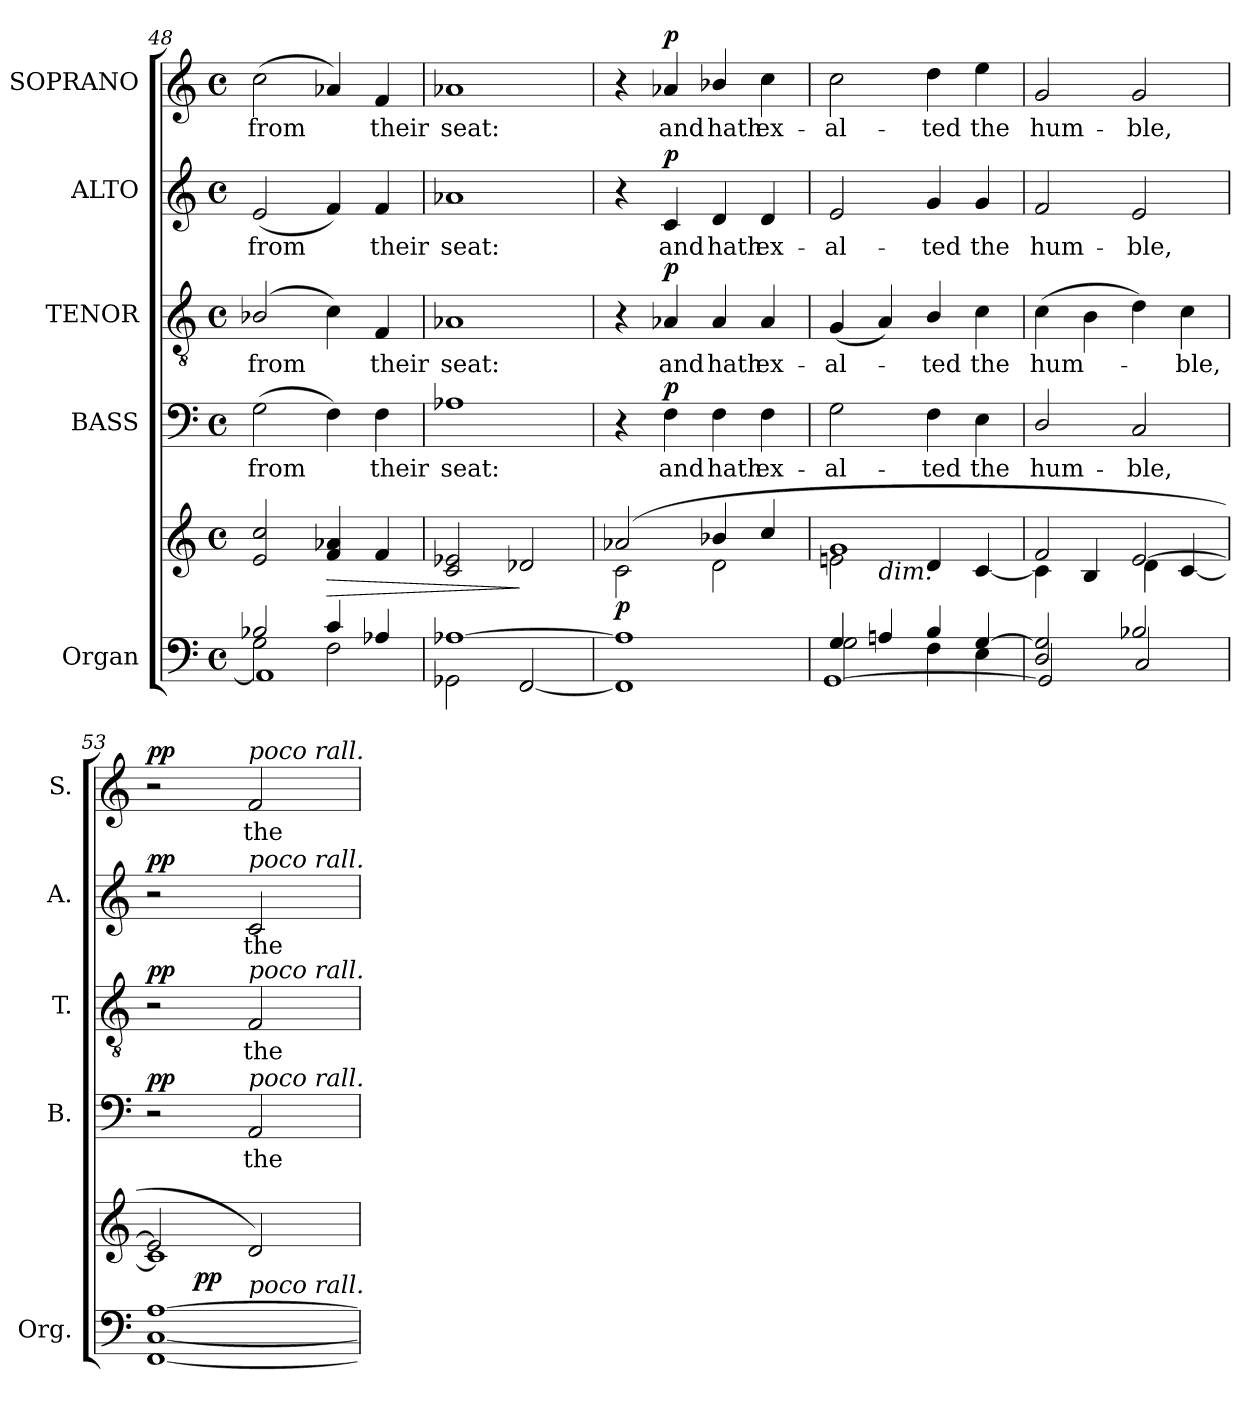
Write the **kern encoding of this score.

**kern	**kern	**dynam	**kern	**text	**dynam	**kern	**text	**dynam	**kern	**text	**dynam	**kern	**text	**dynam
*part5	*part5	*part5	*part4	*part4	*part4	*part3	*part3	*part3	*part2	*part2	*part2	*part1	*part1	*part1
*staff6	*staff5	*staff5/6	*staff4	*staff4	*staff4	*staff3	*staff3	*staff3	*staff2	*staff2	*staff2	*staff1	*staff1	*staff1
*I"Organ	*	*	*I"BASS	*	*	*I"TENOR	*	*	*I"ALTO	*	*	*I"SOPRANO	*	*
*I'Org.	*	*	*I'B.	*	*	*I'T.	*	*	*I'A.	*	*	*I'S.	*	*
*clefF4	*clefG2	*	*clefF4	*	*	*clefGv2	*	*	*clefG2	*	*	*clefG2	*	*
*	*	*	*	*	*	*ITrd7c12	*	*	*	*	*	*	*	*
*k[]	*k[]	*	*k[]	*	*	*k[]	*	*	*k[]	*	*	*k[]	*	*
*C:	*C:	*	*C:	*	*	*C:	*	*	*C:	*	*	*C:	*	*
*M4/4	*M4/4	*	*M4/4	*	*	*M4/4	*	*	*M4/4	*	*	*M4/4	*	*
*met(c)	*met(c)	*	*met(c)	*	*	*met(c)	*	*	*met(c)	*	*	*met(c)	*	*
=48	=48	=48	=48	=48	=48	=48	=48	=48	=48	=48	=48	=48	=48	=48
*^	*	*	*	*	*	*	*	*	*	*	*	*	*	*
*	*^	*	*	*	*	*	*	*	*	*	*	*	*	*	*
!	!	!	!	!	!	!LO:LY:b:color=#000000	!	!	!	!	!	!	!	!	!	!
!	!	!	!	!	!	!	!	!	!LO:LY:b:color=#000000	!	!	!	!	!	!	!
!	!	!	!	!	!	!	!	!	!	!	!	!LO:LY:b:color=#000000	!	!	!	!
!	!	!	!	!	!	!	!	!	!	!	!	!	!	!	!LO:LY:b:color=#000000	!
2B-Xi/	2Gi\	1AA-i]	2ei/ 2cci	.	(2Gi\	from	.	(2BB-Xi/	from	.	(2ei/	from	.	(2cci\	from	.
!	!	!	!	!LO:HP:b	!	!	!	!	!	!	!	!	!	!	!	!
4ci/	2Fi\	.	4fi/ 4a-Xi	>	4Fi\)	.	.	4Ci\)	.	.	4fi/)	.	.	4a-Xi/)	.	.
!	!	!	!	!	!	!LO:LY:b:color=#000000	!	!	!	!	!	!	!	!	!	!
!	!	!	!	!	!	!	!	!	!LO:LY:b:color=#000000	!	!	!	!	!	!	!
!	!	!	!	!	!	!	!	!	!	!	!	!LO:LY:b:color=#000000	!	!	!	!
!	!	!	!	!	!	!	!	!	!	!	!	!	!	!	!LO:LY:b:color=#000000	!
4A-Xi/	.	.	4fi/	.	4Fi\	their	.	4FFi/	their	.	4fi/	their	.	4fi/	their	.
*	*v	*v	*	*	*	*	*	*	*	*	*	*	*	*	*	*
=49	=49	=49	=49	=49	=49	=49	=49	=49	=49	=49	=49	=49	=49	=49	=49
!	!	!	!	!	!LO:LY:b:color=#000000	!	!	!	!	!	!	!	!	!	!
!	!	!	!	!	!	!	!	!LO:LY:b:color=#000000	!	!	!	!	!	!	!
!	!	!	!	!	!	!	!	!	!	!	!LO:LY:b:color=#000000	!	!	!	!
!	!	!	!	!	!	!	!	!	!	!	!	!	!	!LO:LY:b:color=#000000	!
[1A-Xi	2GG-Xi\	2ci/ 2e-Xi	.	1A-Xi	seat:	.	1AA-Xi	seat:	.	1a-Xi	seat:	.	1a-Xi	seat:	.
.	[2FFi/	2d-Xi/	]	.	.	.	.	.	.	.	.	.	.	.	.
=50	=50	=50	=50	=50	=50	=50	=50	=50	=50	=50	=50	=50	=50	=50	=50
*	*	*^	*	*	*	*	*	*	*	*	*	*	*	*	*
1A-i]	1FFi]	(2a-Xi/	2ci\	p	4r	.	.	4r	.	.	4r	.	.	4r	.	.
!	!	!	!	!	!	!LO:LY:b:color=#000000	!	!	!	!	!	!	!	!	!	!
!	!	!	!	!	!	!	!	!	!LO:LY:b:color=#000000	!	!	!	!	!	!	!
!	!	!	!	!	!	!	!	!	!	!	!	!LO:LY:b:color=#000000	!	!	!	!
!	!	!	!	!	!	!	!	!	!	!	!	!	!	!	!LO:LY:b:color=#000000	!
.	.	.	.	.	4Fi\	and	p	4AA-Xi/	and	p	4ci/	and	p	4a-Xi/	and	p
!	!	!	!	!	!	!LO:LY:b:color=#000000	!	!	!	!	!	!	!	!	!	!
!	!	!	!	!	!	!	!	!	!LO:LY:b:color=#000000	!	!	!	!	!	!	!
!	!	!	!	!	!	!	!	!	!	!	!	!LO:LY:b:color=#000000	!	!	!	!
!	!	!	!	!	!	!	!	!	!	!	!	!	!	!	!LO:LY:b:color=#000000	!
.	.	4b-Xi/	2di\	.	4Fi\	hath	.	4AA-i/	hath	.	4di/	hath	.	4b-Xi/	hath	.
!	!	!	!	!	!	!LO:LY:b:color=#000000	!	!	!	!	!	!	!	!	!	!
!	!	!	!	!	!	!	!	!	!LO:LY:b:color=#000000	!	!	!	!	!	!	!
!	!	!	!	!	!	!	!	!	!	!	!	!LO:LY:b:color=#000000	!	!	!	!
!	!	!	!	!	!	!	!	!	!	!	!	!	!	!	!LO:LY:b:color=#000000	!
.	.	4cci/	.	.	4Fi\	ex-	.	4AA-i/	ex-	.	4di/	ex-	.	4cci\	ex-	.
=51	=51	=51	=51	=51	=51	=51	=51	=51	=51	=51	=51	=51	=51	=51	=51	=51
*	*^	*	*	*	*	*	*	*	*	*	*	*	*	*	*	*
!	!	!	!	!	!	!	!LO:LY:b:color=#000000	!	!	!	!	!	!	!	!	!	!
!	!	!	!	!	!	!	!	!	!	!LO:LY:b:color=#000000	!	!	!	!	!	!	!
!	!	!	!	!	!	!	!	!	!	!	!	!	!LO:LY:b:color=#000000	!	!	!	!
!	!	!	!	!	!	!	!	!	!	!	!	!	!	!	!	!LO:LY:b:color=#000000	!
*	*	*	*	*^	*	*	*	*	*	*	*	*	*	*	*	*	*
4Gi/	2Gi\	[1GGi	1gi	2eni\	4ryy	.	2Gi\	-al-	.	(4GGi/	-al-	.	2ei/	-al-	.	2cci\	-al-	.
!	!	!	!	!	!LO:TX:b:i:t=dim.	!	!	!	!	!	!	!	!	!	!	!	!	!
4Ani/	.	.	.	.	2.ryy	.	.	.	.	4AAi/)	.	.	.	.	.	.	.	.
!	!	!	!	!	!	!	!	!LO:LY:b:color=#000000	!	!	!	!	!	!	!	!	!	!
!	!	!	!	!	!	!	!	!	!	!	!LO:LY:b:color=#000000	!	!	!	!	!	!	!
!	!	!	!	!	!	!	!	!	!	!	!	!	!	!LO:LY:b:color=#000000	!	!	!	!
!	!	!	!	!	!	!	!	!	!	!	!	!	!	!	!	!	!LO:LY:b:color=#000000	!
4Bi/	4Fi\	.	.	4di/	.	.	4Fi\	-ted	.	4BBi/	-ted	.	4gi/	-ted	.	4ddi\	-ted	.
!	!	!	!	!	!	!	!	!LO:LY:b:color=#000000	!	!	!	!	!	!	!	!	!	!
!	!	!	!	!	!	!	!	!	!	!	!LO:LY:b:color=#000000	!	!	!	!	!	!	!
!	!	!	!	!	!	!	!	!	!	!	!	!	!	!LO:LY:b:color=#000000	!	!	!	!
!	!	!	!	!	!	!	!	!	!	!	!	!	!	!	!	!	!LO:LY:b:color=#000000	!
[4Gi/	4Ei\	.	.	[4ci/	.	.	4Ei\	the	.	4Ci\	the	.	4gi/	the	.	4eei\	the	.
*	*v	*v	*	*	*	*	*	*	*	*	*	*	*	*	*	*	*	*
*	*	*	*v	*v	*	*	*	*	*	*	*	*	*	*	*	*	*
!!LO:LB:g=z
=52	=52	=52	=52	=52	=52	=52	=52	=52	=52	=52	=52	=52	=52	=52	=52	=52
*	*	*	*^	*	*	*	*	*	*	*	*	*	*	*	*	*
!	!	!	!	!	!	!	!LO:LY:b:color=#000000	!	!	!	!	!	!	!	!	!	!
*	*	*	*v	*v	*	*	*	*	*	*	*	*	*	*	*	*	*
*	*	*	*^	*	*	*	*	*	*	*	*	*	*	*	*	*
!	!	!	!	!	!	!	!	!	!	!LO:LY:b:color=#000000	!	!	!	!	!	!	!
*	*	*	*v	*v	*	*	*	*	*	*	*	*	*	*	*	*	*
*	*	*	*^	*	*	*	*	*	*	*	*	*	*	*	*	*
!	!	!	!	!	!	!	!	!	!	!	!	!	!LO:LY:b:color=#000000	!	!	!	!
*	*	*	*v	*v	*	*	*	*	*	*	*	*	*	*	*	*	*
*	*	*	*^	*	*	*	*	*	*	*	*	*	*	*	*	*
!	!	!	!	!	!	!	!	!	!	!	!	!	!	!	!	!LO:LY:b:color=#000000	!
*	*	*	*v	*v	*	*	*	*	*	*	*	*	*	*	*	*	*
2Di/ 2Gi]	2GGi/]	2fi/	4ci\]	.	2Di/	hum-	.	(4Ci\	hum-	.	2fi/	hum-	.	2gi/	hum-	.
.	.	.	4Bi/	.	.	.	.	4BBi\	.	.	.	.	.	.	.	.
!	!	!	!	!	!	!LO:LY:b:color=#000000	!	!	!	!	!	!	!	!	!	!
!	!	!	!	!	!	!	!	!	!	!	!	!LO:LY:b:color=#000000	!	!	!	!
!	!	!	!	!	!	!	!	!	!	!	!	!	!	!	!LO:LY:b:color=#000000	!
2B-Xi/	2Ci/	[2ei/	4di\	.	2Ci/	-ble,	.	4Di\)	.	.	2ei/	-ble,	.	2gi/	-ble,	.
!	!	!	!	!	!	!	!	!	!LO:LY:b:color=#000000	!	!	!	!	!	!	!
.	.	.	[4ci/	.	.	.	.	4Ci\	-ble,	.	.	.	.	.	.	.
=53	=53	=53	=53	=53	=53	=53	=53	=53	=53	=53	=53	=53	=53	=53	=53	=53
*^	*^	*	*	*	*	*	*	*	*	*	*	*	*	*	*	*
[1Ai	[1FFi [1Ci	8..ryy	2ryy	2ei/]	1ci]	.	2r	.	pp	2r	.	pp	2r	.	pp	2r	.	pp
.	.	2ryy	.	.	.	pp	.	.	.	.	.	.	.	.	.	.	.	.
!	!	!	!	!	!	!	!	!LO:LY:b:color=#000000	!	!	!	!	!	!	!	!	!	!
!	!	!	!	!	!	!	!	!	!	!	!LO:LY:b:color=#000000	!	!	!	!	!	!	!
!	!	!	!	!	!	!	!	!	!	!	!	!	!	!LO:LY:b:color=#000000	!	!	!	!
!	!	!	!	!	!	!	!	!	!	!	!	!	!	!	!	!LO:TX:a:i:t=poco rall.	!	!
!	!	!	!	!	!	!	!	!	!	!	!	!	!LO:TX:a:i:t=poco rall.	!	!	!	!	!
!	!	!	!	!	!	!	!	!	!	!LO:TX:a:i:t=poco rall.	!	!	!	!	!	!	!	!
!	!	!	!	!	!	!	!LO:TX:a:i:t=poco rall.	!	!	!	!	!	!	!	!	!	!	!
!	!	!	!LO:TX:a:i:t=poco rall.	!	!	!	!	!	!	!	!	!	!	!	!	!	!	!
!	!	!	!	!	!	!	!	!	!	!	!	!	!	!	!	!	!LO:LY:b:color=#000000	!
.	.	.	2ryy	2di/)	.	.	2AAi/	the	.	2FFi/	the	.	2ci/	the	.	2fi/	the	.
.	.	4ryy	.	.	.	.	.	.	.	.	.	.	.	.	.	.	.	.
.	.	32ryy	.	.	.	.	.	.	.	.	.	.	.	.	.	.	.	.
*v	*v	*v	*v	*	*	*	*	*	*	*	*	*	*	*	*	*	*	*
*	*v	*v	*	*	*	*	*	*	*	*	*	*	*	*	*
=	=	=	=	=	=	=	=	=	=	=	=	=	=	=
*-	*-	*-	*-	*-	*-	*-	*-	*-	*-	*-	*-	*-	*-	*-
